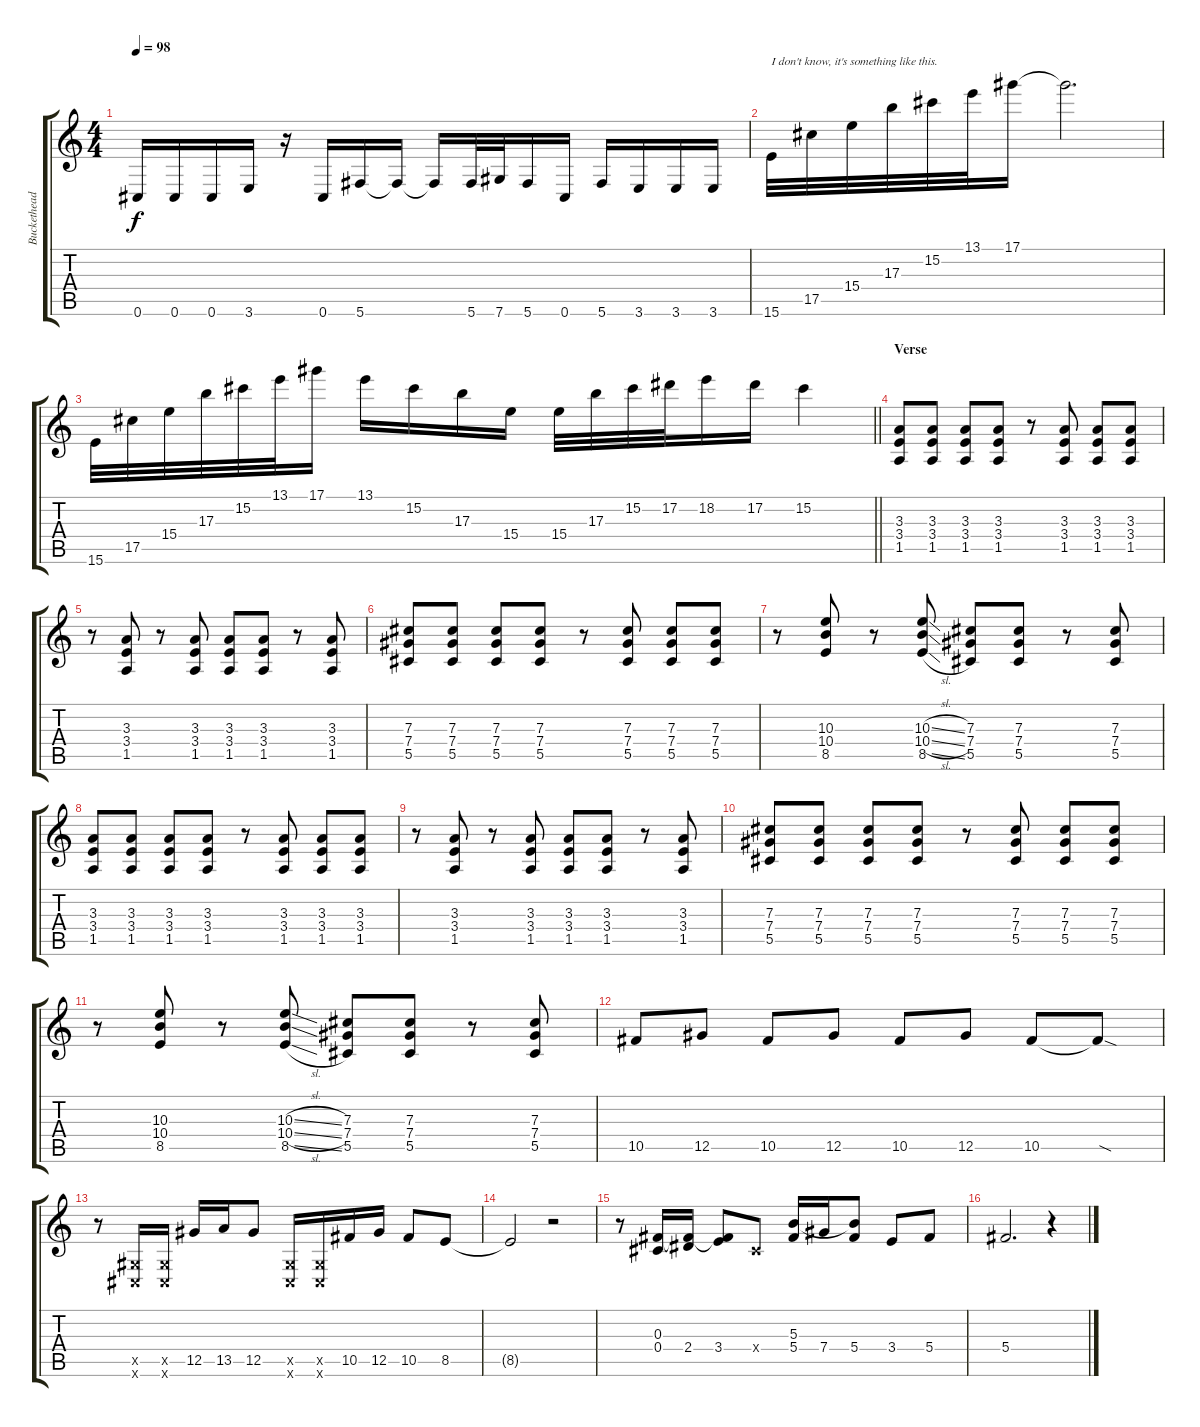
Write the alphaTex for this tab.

\track ("Buckethead" "Buckethead") {instrument distortionguitar}
\staff {score tabs}
\tuning (Eb4 Bb3 Gb3 Db3 Ab2 Db2) {hide}
\ts (4 4)
\tempo 98
\clef g2
\ks c
0.6.16{dy f} 0.6.16 0.6.16 3.6.16 r.16 0.6.16 5.6.16 5.6{t}.16 5.6{t}.16 5.6.32 7.6.32 5.6.16 0.6.16 5.6.16 3.6.16 3.6.16 3.6.16 |
15.6.32{txt "I don't know, it's something like this."} 17.5.32 15.4.32 17.3.32 15.2.32 13.1.32 17.1.16 17.1{t}.2{d} |
\barLineRight lightlight
15.6.32 17.5.32 15.4.32 17.3.32 15.2.32 13.1.32 17.1.16 13.1.16 15.2.16 17.3.16 15.4.16 15.4.32 17.3.32 15.2.32 17.2.32 18.2.16 17.2.16 15.2.4 |
\section ("" "Verse")
(3.3 3.4 1.5).8 (3.3 3.4 1.5).8 (3.3 3.4 1.5).8 (3.3 3.4 1.5).8 r.8 (3.3 3.4 1.5).8 (3.3 3.4 1.5).8 (3.3 3.4 1.5).8 |
r.8 (3.3 3.4 1.5).8 r.8 (3.3 3.4 1.5).8 (3.3 3.4 1.5).8 (3.3 3.4 1.5).8 r.8 (3.3 3.4 1.5).8 |
(7.3 7.4 5.5).8 (7.3 7.4 5.5).8 (7.3 7.4 5.5).8 (7.3 7.4 5.5).8 r.8 (7.3 7.4 5.5).8 (7.3 7.4 5.5).8 (7.3 7.4 5.5).8 |
r.8 (10.3 10.4 8.5).8 r.8 (10.3{sl} 10.4{sl} 8.5{sl}).8 (7.3 7.4 5.5).8 (7.3 7.4 5.5).8 r.8 (7.3 7.4 5.5).8 |
(3.3 3.4 1.5).8 (3.3 3.4 1.5).8 (3.3 3.4 1.5).8 (3.3 3.4 1.5).8 r.8 (3.3 3.4 1.5).8 (3.3 3.4 1.5).8 (3.3 3.4 1.5).8 |
r.8 (3.3 3.4 1.5).8 r.8 (3.3 3.4 1.5).8 (3.3 3.4 1.5).8 (3.3 3.4 1.5).8 r.8 (3.3 3.4 1.5).8 |
(7.3 7.4 5.5).8 (7.3 7.4 5.5).8 (7.3 7.4 5.5).8 (7.3 7.4 5.5).8 r.8 (7.3 7.4 5.5).8 (7.3 7.4 5.5).8 (7.3 7.4 5.5).8 |
r.8 (10.3 10.4 8.5).8 r.8 (10.3{sl} 10.4{sl} 8.5{sl}).8 (7.3 7.4 5.5).8 (7.3 7.4 5.5).8 r.8 (7.3 7.4 5.5).8 |
10.5.8 12.5.8 10.5.8 12.5.8 10.5.8 12.5.8 10.5.8 10.5{sod t}.8 |
r.8 (0.5{x} 0.6{x}).16 (0.5{x} 0.6{x}).16 12.5.16 13.5.16 12.5.8 (0.5{x} 0.6{x}).16 (0.5{x} 0.6{x}).16 10.5.16 12.5.16 10.5.8 8.5.8 |
8.5{t}.2 r.2 |
r.8 (0.3 0.4).16 (0.3{t} 2.4).16 (0.3{t} 3.4).8 0.4{x}.8 (5.3 5.4).16 7.4.16 (5.3{t} 5.4).8 3.4.8 5.4.8 |
5.4.2{d} r.4
